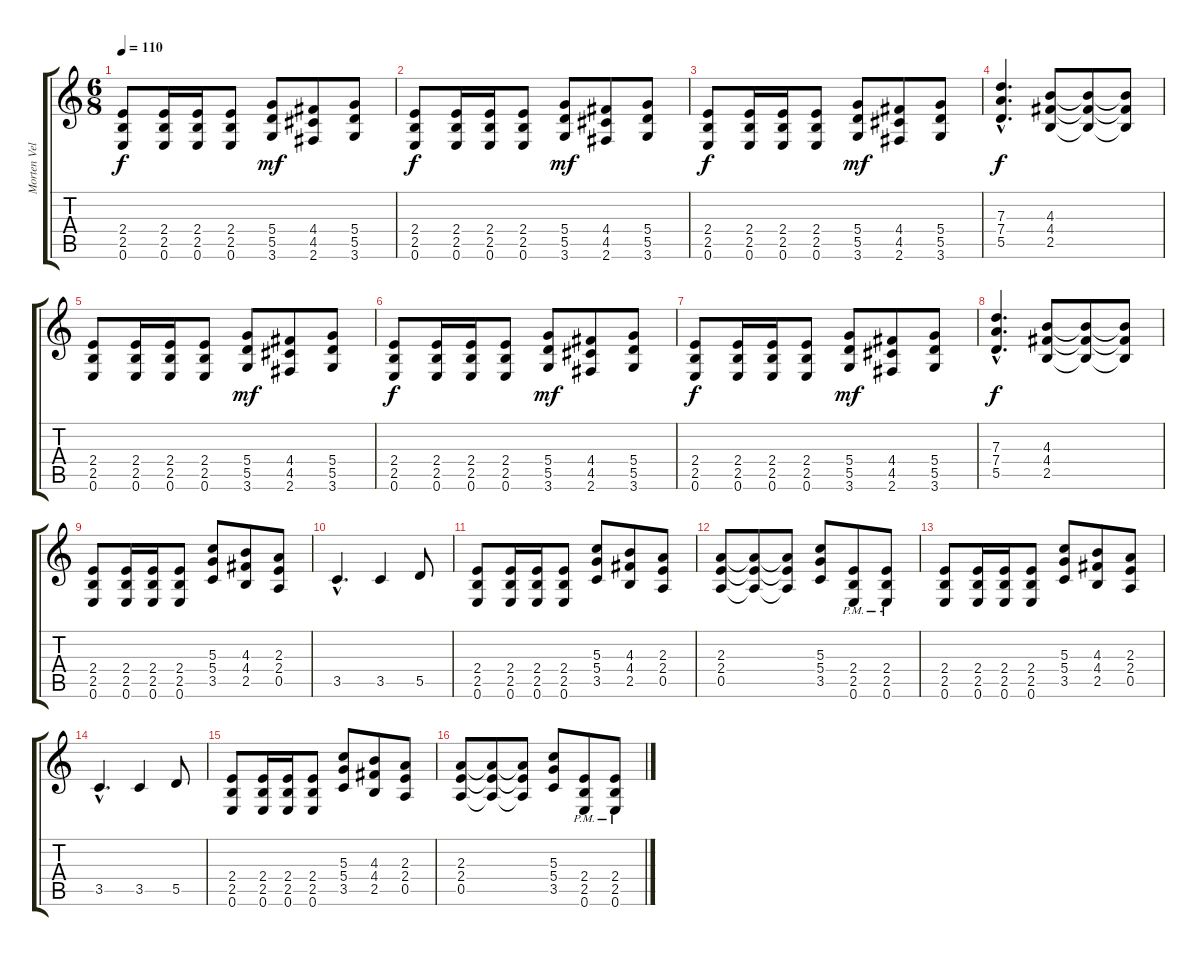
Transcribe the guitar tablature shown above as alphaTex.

\track ("Morten Veland" "Morten Vel") {instrument distortionguitar}
\staff {score tabs}
\tuning (E4 B3 G3 D3 A2 E2) {hide}
\ts (6 8)
\tempo 110
\clef g2
\ks c
(2.4 2.5 0.6).8{dy f} (2.4 2.5 0.6).16 (2.4 2.5 0.6).16 (2.4 2.5 0.6).8 (5.4 5.5 3.6).8{dy mf} (4.4 4.5 2.6).8 (5.4 5.5 3.6).8 |
(2.4 2.5 0.6).8{dy f} (2.4 2.5 0.6).16 (2.4 2.5 0.6).16 (2.4 2.5 0.6).8 (5.4 5.5 3.6).8{dy mf} (4.4 4.5 2.6).8 (5.4 5.5 3.6).8 |
(2.4 2.5 0.6).8{dy f} (2.4 2.5 0.6).16 (2.4 2.5 0.6).16 (2.4 2.5 0.6).8 (5.4 5.5 3.6).8{dy mf} (4.4 4.5 2.6).8 (5.4 5.5 3.6).8 |
(7.3{hac} 7.4{hac} 5.5{hac}).4{d dy f} (4.3 4.4 2.5).8 (4.3{t} 4.4{t} 2.5{t}).8 (4.3{t} 4.4{t} 2.5{t}).8 |
(2.4 2.5 0.6).8 (2.4 2.5 0.6).16 (2.4 2.5 0.6).16 (2.4 2.5 0.6).8 (5.4 5.5 3.6).8{dy mf} (4.4 4.5 2.6).8 (5.4 5.5 3.6).8 |
(2.4 2.5 0.6).8{dy f} (2.4 2.5 0.6).16 (2.4 2.5 0.6).16 (2.4 2.5 0.6).8 (5.4 5.5 3.6).8{dy mf} (4.4 4.5 2.6).8 (5.4 5.5 3.6).8 |
(2.4 2.5 0.6).8{dy f} (2.4 2.5 0.6).16 (2.4 2.5 0.6).16 (2.4 2.5 0.6).8 (5.4 5.5 3.6).8{dy mf} (4.4 4.5 2.6).8 (5.4 5.5 3.6).8 |
(7.3{hac} 7.4{hac} 5.5{hac}).4{d dy f} (4.3 4.4 2.5).8 (4.3{t} 4.4{t} 2.5{t}).8 (4.3{t} 4.4{t} 2.5{t}).8 |
(2.4 2.5 0.6).8 (2.4 2.5 0.6).16 (2.4 2.5 0.6).16 (2.4 2.5 0.6).8 (5.3 5.4 3.5).8 (4.3 4.4 2.5).8 (2.3 2.4 0.5).8 |
3.5{hac}.4{d} 3.5.4 5.5.8 |
(2.4 2.5 0.6).8 (2.4 2.5 0.6).16 (2.4 2.5 0.6).16 (2.4 2.5 0.6).8 (5.3 5.4 3.5).8 (4.3 4.4 2.5).8 (2.3 2.4 0.5).8 |
(2.3 2.4 0.5).8 (2.3{t} 2.4{t} 0.5{t}).8 (2.3{t} 2.4{t} 0.5{t}).8 (5.3 5.4 3.5).8 (2.4{pm} 2.5{pm} 0.6{pm}).8 (2.4{pm} 2.5{pm} 0.6{pm}).8 |
(2.4 2.5 0.6).8 (2.4 2.5 0.6).16 (2.4 2.5 0.6).16 (2.4 2.5 0.6).8 (5.3 5.4 3.5).8 (4.3 4.4 2.5).8 (2.3 2.4 0.5).8 |
3.5{hac}.4{d} 3.5.4 5.5.8 |
(2.4 2.5 0.6).8 (2.4 2.5 0.6).16 (2.4 2.5 0.6).16 (2.4 2.5 0.6).8 (5.3 5.4 3.5).8 (4.3 4.4 2.5).8 (2.3 2.4 0.5).8 |
(2.3 2.4 0.5).8 (2.3{t} 2.4{t} 0.5{t}).8 (2.3{t} 2.4{t} 0.5{t}).8 (5.3 5.4 3.5).8 (2.4{pm} 2.5{pm} 0.6{pm}).8 (2.4{pm} 2.5{pm} 0.6{pm}).8
